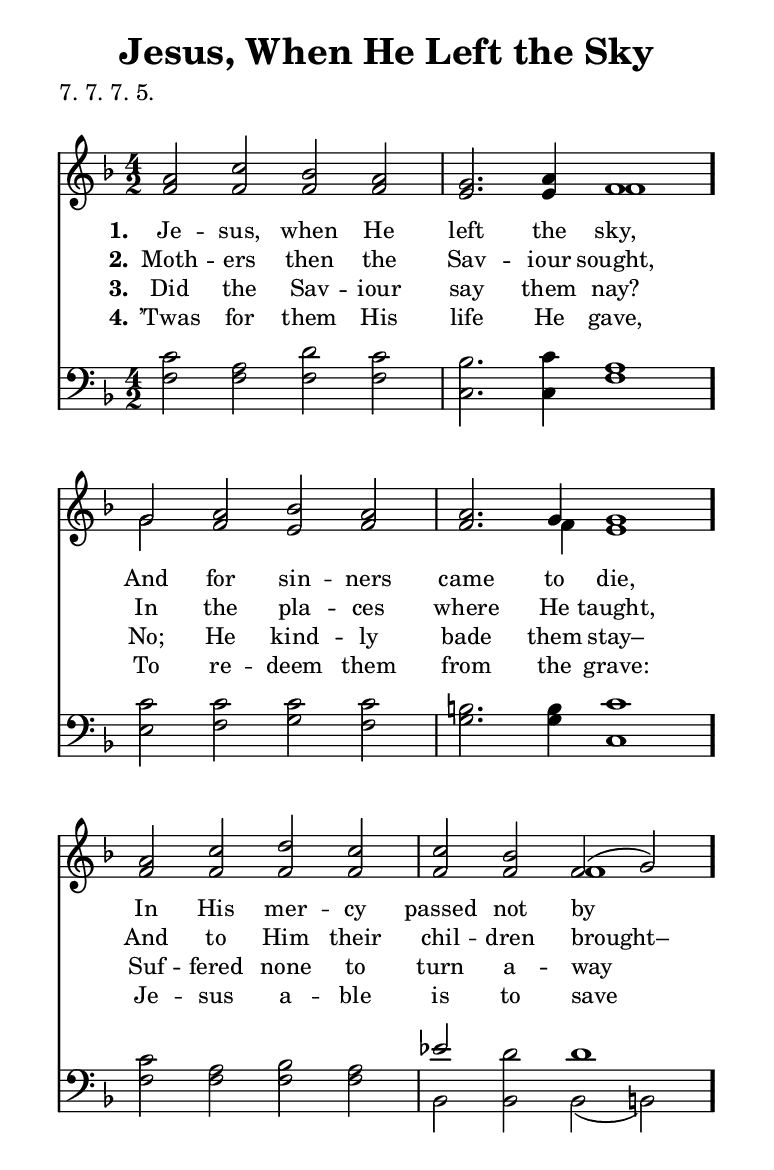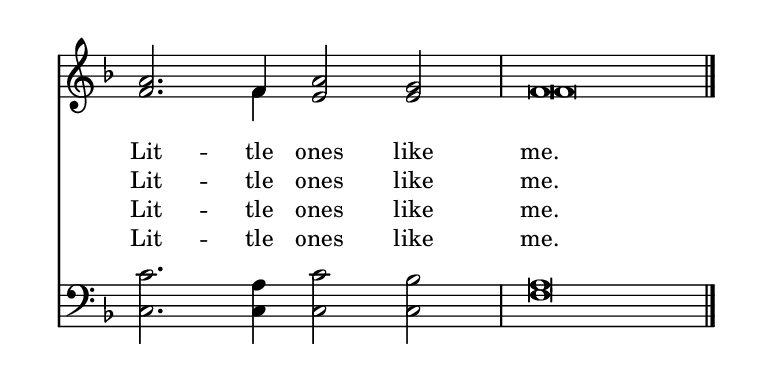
\include "common/global.ily"
\paper {
  \include "common/paper.ily"
  ragged-last-bottom = ##t
}

\header{
  %children
  hymnnumber = "347"
  title = "Jesus, When He Left the Sky"
  tunename = ""
  meter = "7. 7. 7. 5."
  poet = ""
  composer = ""
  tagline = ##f
}

global = {
  \include "common/overrides.ily"
  \override Staff.TimeSignature.style = #'numbered
  \time 4/2
  \override Score.MetronomeMark.transparent = ##t % hide all fermata changes too
  \tempo 2=80
  \key f \major
  \autoBeamOff
}

notesSoprano = {
\global
\relative c'' {

  a2 c bes a | g2. a4 f1 |
  g2 a bes a | a2. g4 g1 |
  a2 c d c | c bes f( g) |
  a2. f4 a2 g | f\breve % original has f1

  \bar "|."

}
}

notesAlto = {
\global
\relative e' {

  f2 f f f | e2. e4 f1 |
  g2 f e f | f2. f4 e1 |
  f2 f f f | f f f1 |
  f2. f4 e2 e | f\breve |

}
}

notesTenor = {
\global
\relative a {

  c2 a d c | bes2. c4 a1 |
  c2 c c c | b2. b4 c1 |
  c2 a bes a | ees' d d1 |
  c2. a4 c2 bes | a\breve |

}
}

notesBass = {
\global
\relative f {

  f2 f f f | c2. c4 f1 |
  e2 f g f | g2. g4 c,1 |
  f2 f f f | bes, bes bes2( b) |
  c2. c4 c2 c | f\breve |

}
}

wordsA = \lyricmode {
\set stanza = "1."

Je -- sus, when He left the sky, \bar "."
And for sin -- ners came to die, \bar "."
In His mer -- cy passed not by \bar "."
Lit -- tle ones like me. \bar "."

}

wordsB = \lyricmode {
\set stanza = "2."

Moth -- ers then the Sav -- iour sought,
In the pla -- ces where He taught,
And to Him their chil -- dren brought–
Lit -- tle ones like me.

}

wordsC = \lyricmode {
\set stanza = "3."

Did the Sav -- iour say them nay?
No; He kind -- ly bade them stay–
Suf -- fered none to turn a -- way
Lit -- tle ones like me.

}

wordsD = \lyricmode {
\set stanza = "4."

’Twas for them His life He gave,
To re -- deem them from the grave:
Je -- sus a -- ble is to save
Lit -- tle ones like me.

}

\score {
  \context ChoirStaff <<
    \context Staff = upper <<
      \set Staff.autoBeaming = ##f
      \set ChoirStaff.systemStartDelimiter = #'SystemStartBar
      \set ChoirStaff.printPartCombineTexts = ##f
      \partcombine #'(2 . 9) \notesSoprano \notesAlto
      \context NullVoice = sopranos { \voiceOne << \notesSoprano >> }
      \context NullVoice = altos { \voiceTwo << \notesAlto >> }
      \context Lyrics = one   \lyricsto sopranos \wordsA
      \context Lyrics = two   \lyricsto sopranos \wordsB
      \context Lyrics = three \lyricsto sopranos \wordsC
      \context Lyrics = four  \lyricsto sopranos \wordsD
    >>
    \context Staff = men <<
      \set Staff.autoBeaming = ##f
      \clef bass
      \set ChoirStaff.printPartCombineTexts = ##f
      \partcombine #'(2 . 9) \notesTenor \notesBass
      \context NullVoice = tenors { \voiceOne << \notesTenor >> }
      \context NullVoice = basses { \voiceTwo << \notesBass >> }
    >>
  >>
  \layout {
    \include "common/layout.ily"
  }
  \midi{
    \include "common/midi.ily"
  }
}

\version "2.19.49"  % necessary for upgrading to future LilyPond versions.

% vi:set et ts=2 sw=2 ai nocindent syntax=lilypond:
